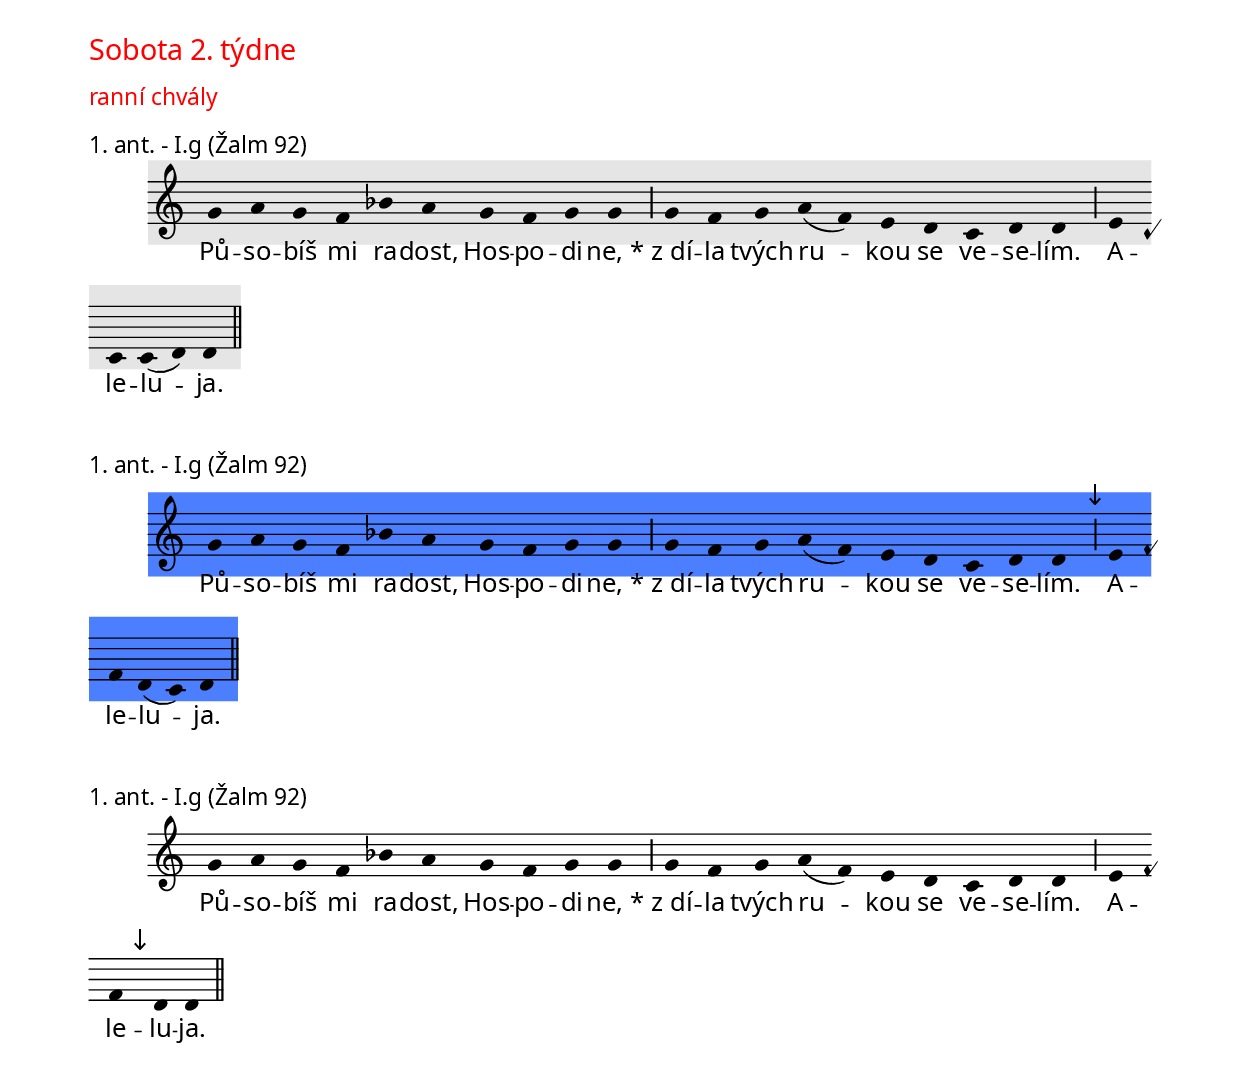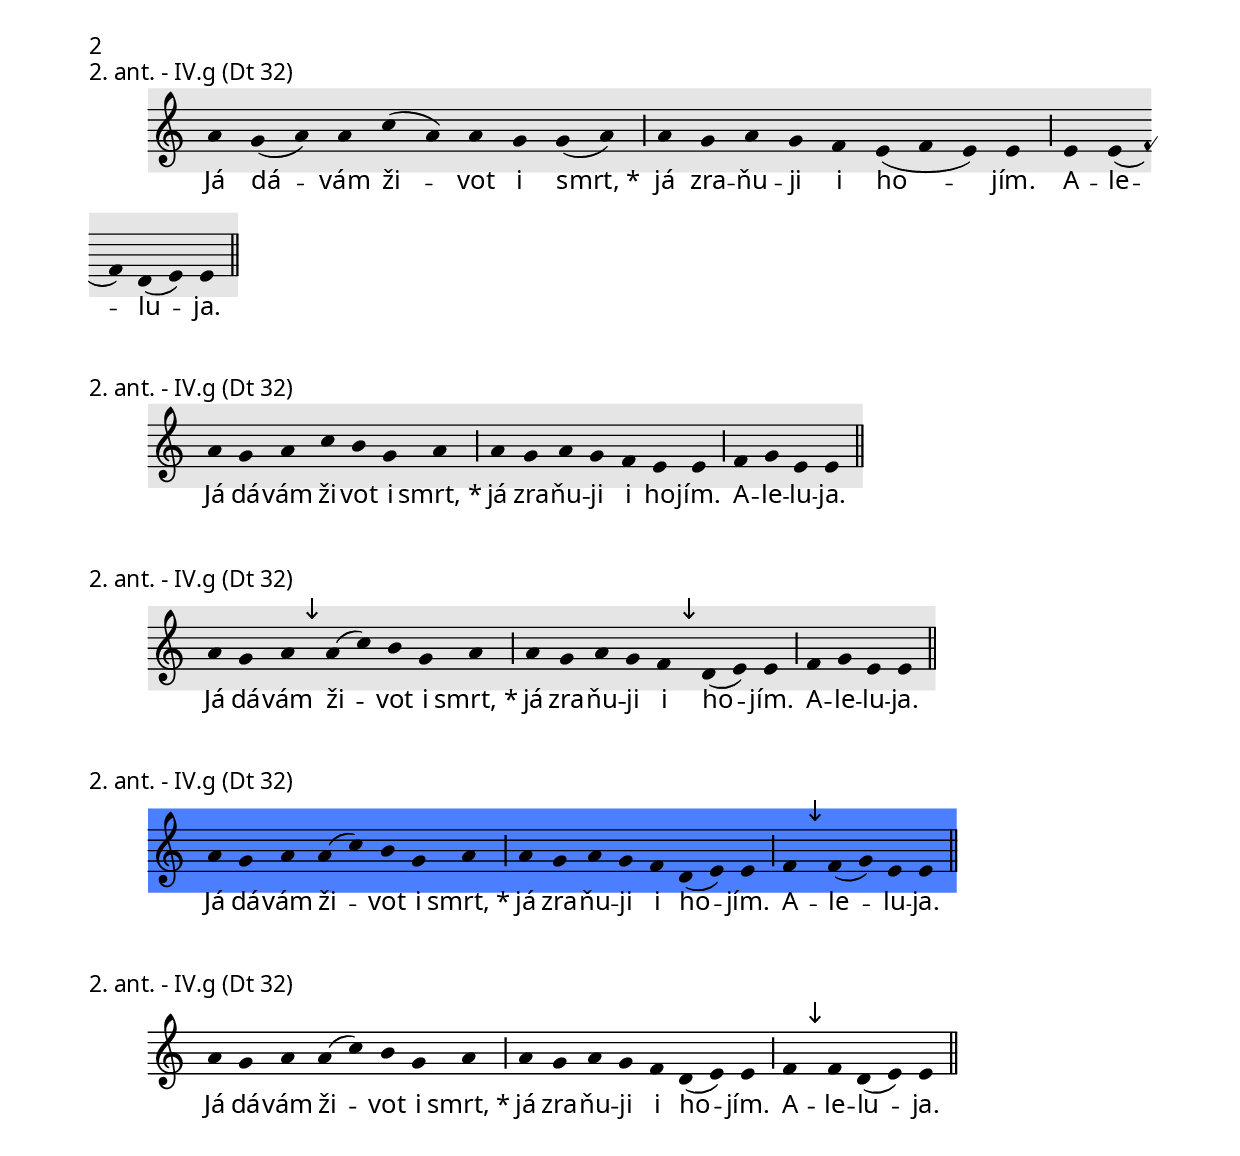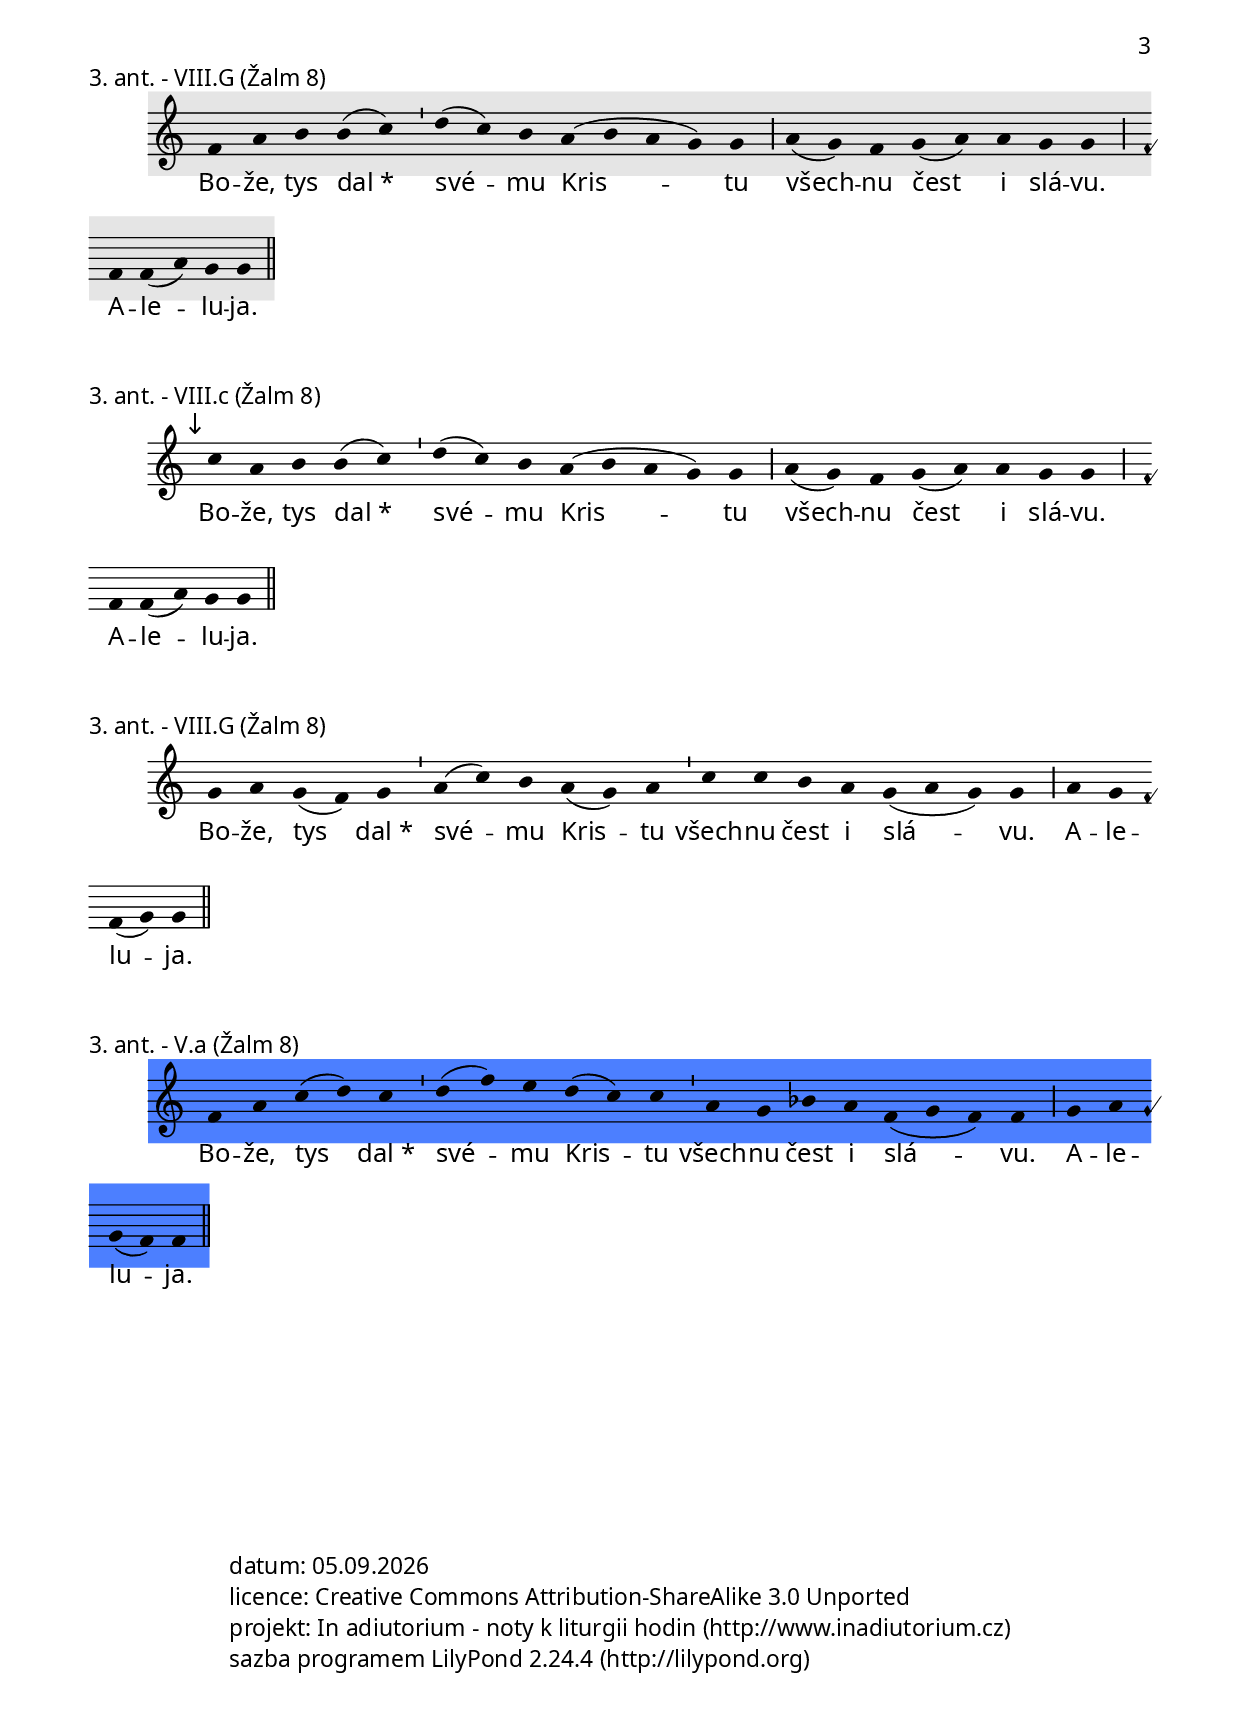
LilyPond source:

\include "../spolecne.ly"

\markup {\nadpisDen {Sobota 2. týdne}}

\markup {\nadpisHodinka {"ranní chvály"}}

\score {
  \relative c'' {
    \zvyraznovacSedy
    \choralniRezim
    g4 a g f bes a g f g g \barMaior
    g f g a( f) e d c d d \barMaior
    e c c( d) d \barFinalis
  }
  \addlyrics {
    Pů -- so -- bíš mi ra -- dost, Hos -- po -- di -- ne,_*
    z_dí -- la tvých ru -- kou se ve -- se -- lím.
    A -- le -- lu -- ja.
  }
  \header {
    quid = "1. ant."
    modus = "I"
    differentia = "g"
    psalmus = "Žalm 92"
    id = "rch-a1"
    placet = "*"
    piece = \markup {\sestavTitulek}
  }
}

\score {
  \relative c'' {
    \zvyraznovacModry
    \choralniRezim
    g4 a g f bes a g f g g \barMaior
    g f g a( f) e d c d d \barMaior
    \mark\sipka e f d( c) d \barFinalis
  }
  \addlyrics {
    Pů -- so -- bíš mi ra -- dost, Hos -- po -- di -- ne,_*
    z_dí -- la tvých ru -- kou se ve -- se -- lím.
    A -- le -- lu -- ja.
  }
  \header {
    quid = "1. ant."
    modus = "I"
    differentia = "g"
    psalmus = "Žalm 92"
    id = "rch-a1"
    piece = \markup {\sestavTitulek}
  }
}

\score {
  \relative c'' {
    \choralniRezim
    g4 a g f bes a g f g g \barMaior
    g f g a( f) e d c d d \barMaior
    e f \mark\sipka d d \barFinalis
  }
  \addlyrics {
    Pů -- so -- bíš mi ra -- dost, Hos -- po -- di -- ne,_*
    z_dí -- la tvých ru -- kou se ve -- se -- lím.
    A -- le -- lu -- ja.
  }
  \header {
    quid = "1. ant."
    modus = "I"
    differentia = "g"
    psalmus = "Žalm 92"
    id = "rch-a1"
    piece = \markup {\sestavTitulek}
  }
}

\pageBreak

\score {
  \relative c'' {
    \zvyraznovacSedy
    \choralniRezim
    a4 g( a) a c( a) a g g( a) \barMaior
    a g a g f e( f e) e \barMaior
    e e( f) d( e) e \barFinalis
  }
  \addlyrics {
    Já dá -- vám ži -- vot i smrt,_*
    já zra -- ňu -- ji i ho -- jím.
    A -- le -- lu -- ja.
  }
  \header {
    quid = "2. ant."
    modus = "IV"
    differentia = "g"
    psalmus = "Dt 32"
    id = "rch-a2"
    placet = "r"
    piece = \markup {\sestavTitulek}
  }
}

\score {
  \relative c'' {
    \zvyraznovacSedy
    \choralniRezim
    a4 g a c b g a \barMaior
    a g a g f e e \barMaior
    f g e e \barFinalis
  }
  \addlyrics {
    Já dá -- vám ži -- vot i smrt,_*
    já zra -- ňu -- ji i ho -- jím.
    A -- le -- lu -- ja.
  }
  \header {
    quid = "2. ant."
    modus = "IV"
    differentia = "g"
    psalmus = "Dt 32"
    id = "rch-a2"
    piece = \markup {\sestavTitulek}
  }
}

\score {
  \relative c'' {
    \zvyraznovacSedy
    \choralniRezim
    a4 g a \mark\sipka a( c) b g a \barMaior
    a g a g f \mark\sipka d( e) e \barMaior
    f g e e \barFinalis
  }
  \addlyrics {
    Já dá -- vám ži -- vot i smrt,_*
    já zra -- ňu -- ji i ho -- jím.
    A -- le -- lu -- ja.
  }
  \header {
    quid = "2. ant."
    modus = "IV"
    differentia = "g"
    psalmus = "Dt 32"
    id = "rch-a2"
    piece = \markup {\sestavTitulek}
  }
}

\score {
  \relative c'' {
    \zvyraznovacModry
    \choralniRezim
    a4 g a a( c) b g a \barMaior
    a g a g f d( e) e \barMaior
    f \mark\sipka f( g) e e \barFinalis
  }
  \addlyrics {
    Já dá -- vám ži -- vot i smrt,_*
    já zra -- ňu -- ji i ho -- jím.
    A -- le -- lu -- ja.
  }
  \header {
    quid = "2. ant."
    modus = "IV"
    differentia = "g"
    psalmus = "Dt 32"
    id = "rch-a2"
    piece = \markup {\sestavTitulek}
  }
}

\score {
  \relative c'' {
    \choralniRezim
    a4 g a a( c) b g a \barMaior
    a g a g f d( e) e \barMaior
    f \mark\sipka f d( e) e \barFinalis
  }
  \addlyrics {
    Já dá -- vám ži -- vot i smrt,_*
    já zra -- ňu -- ji i ho -- jím.
    A -- le -- lu -- ja.
  }
  \header {
    quid = "2. ant."
    modus = "IV"
    differentia = "g"
    psalmus = "Dt 32"
    id = "rch-a2"
    piece = \markup {\sestavTitulek}
  }
}

\pageBreak

\score {
  \relative c' {
    \zvyraznovacSedy
    \choralniRezim
    f a b b( c) \barMin d( c) b a( b a g) g \barMaior
    a( g) f g( a) a g g \barMaior
    f f( a) g g \barFinalis
  }
  \addlyrics {
    Bo -- že, tys dal_* své -- mu Kris -- tu všech -- nu čest i slá -- vu.
    A -- le -- lu -- ja.
  }
  \header {
    quid = "3. ant."
    modus = "VIII"
    differentia = "G"
    psalmus = "Žalm 8"
    id = "rch-a3"
    piece = \markup {\sestavTitulek}
  }
}

\score {
  \relative c'' {
    \choralniRezim
    \mark\sipka c4 a b b( c) \barMin d( c) b a( b a g) g \barMaior
    a( g) f g( a) a g g \barMaior
    f f( a) g g \barFinalis
  }
  \addlyrics {
    Bo -- že, tys dal_* své -- mu Kris -- tu všech -- nu čest i slá -- vu.
    A -- le -- lu -- ja.
  }
  \header {
    quid = "3. ant."
    modus = "VIII"
    differentia = "c"
    psalmus = "Žalm 8"
    id = "rch-a3"
    piece = \markup {\sestavTitulek}
  }
}

\score {
  \relative c'' {
    \choralniRezim
    g4 a g( f) g \barMin
    a( c) b a( g) a \barMin
    c c b a g( a g) g \barMaior
    a g f( g) g \barFinalis
  }
  \addlyrics {
    Bo -- že, tys dal_* své -- mu Kris -- tu všech -- nu čest i slá -- vu.
    A -- le -- lu -- ja.
  }
  \header {
    quid = "3. ant."
    modus = "VIII"
    differentia = "G"
    psalmus = "Žalm 8"
    id = "rch-a3"
    piece = \markup {\sestavTitulek}
  }
}

\score {
  \relative c' {
    \zvyraznovacModry
    \choralniRezim
    f4 a c( d) c \barMin
    d( f) e d( c) c \barMin
    a g bes a f( g f) f \barMaior
    g a g( f) f \barFinalis
  }
  \addlyrics {
    Bo -- že, tys dal_*
    své -- mu Kris -- tu
    všech -- nu čest i slá -- vu.
    A -- le -- lu -- ja.
  }
  \header {
    quid = "3. ant."
    modus = "V"
    differentia = "a"
    psalmus = "Žalm 8"
    id = "rch-a3"
    piece = \markup {\sestavTitulek}
  }
}